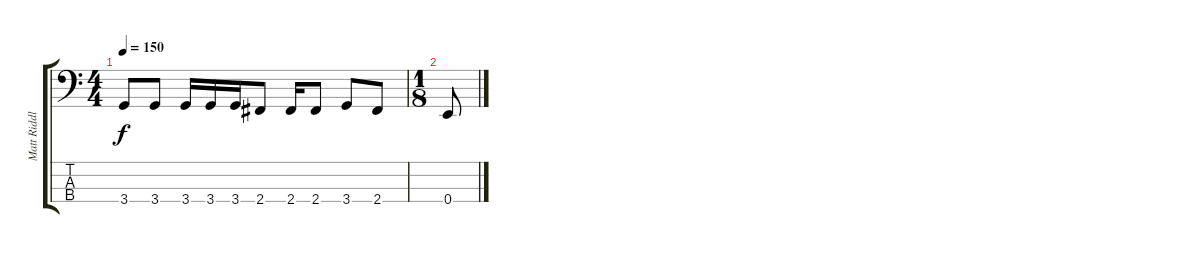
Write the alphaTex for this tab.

\track ("Matt Riddle" "Matt Riddl") {instrument electricbassfinger}
\staff {score tabs}
\tuning (G2 D2 A1 E1) {hide}
\ts (4 4)
\tempo 150
\clef f4
\ks c
3.4.8{dy f} 3.4.8 3.4.16 3.4.16 3.4.16 2.4.8 2.4.16 2.4.8 3.4.8 2.4.8 |
\ts (1 8)
0.4.8
